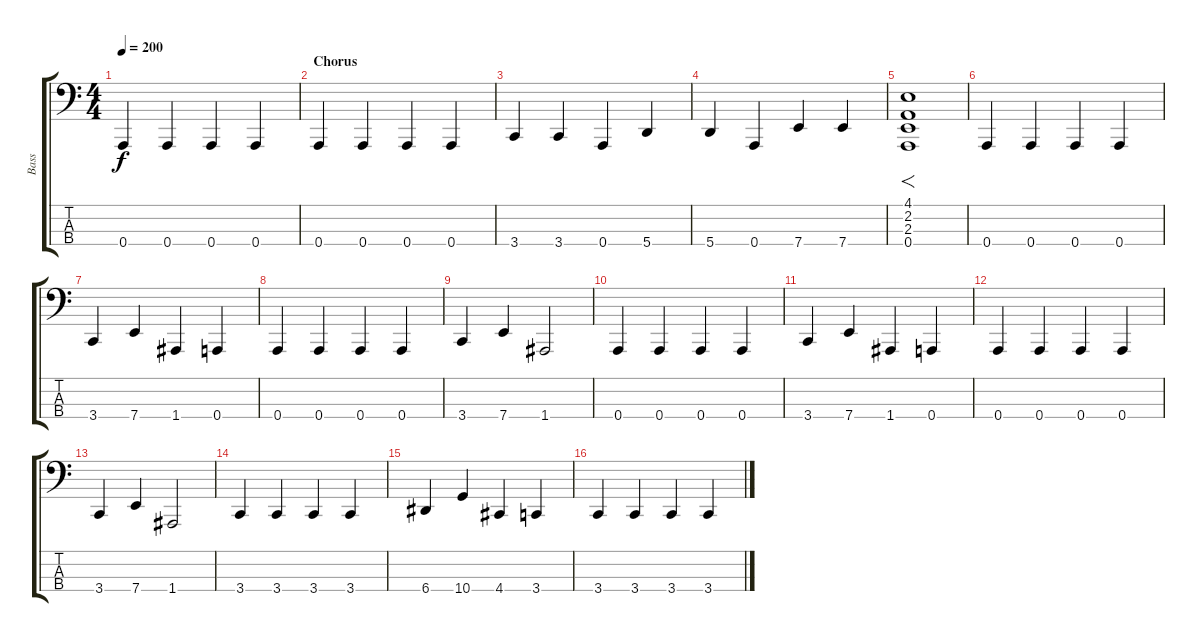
\track ("Bass" "Bass") {instrument electricbassfinger}
\staff {score tabs}
\tuning (C2 G1 D1 A0) {hide}
\ts (4 4)
\tempo 200
\clef f4
\ks c
0.4.4{dy f} 0.4.4 0.4.4 0.4.4 |
\section ("" "Chorus")
0.4.4 0.4.4 0.4.4 0.4.4 |
3.4.4 3.4.4 0.4.4 5.4.4 |
5.4.4 0.4.4 7.4.4 7.4.4 |
(4.1 2.2 2.3 0.4).1{f} |
0.4.4 0.4.4 0.4.4 0.4.4 |
3.4.4 7.4.4 1.4.4 0.4.4 |
0.4.4 0.4.4 0.4.4 0.4.4 |
3.4.4 7.4.4 1.4.2 |
0.4.4 0.4.4 0.4.4 0.4.4 |
3.4.4 7.4.4 1.4.4 0.4.4 |
0.4.4 0.4.4 0.4.4 0.4.4 |
3.4.4 7.4.4 1.4.2 |
3.4.4 3.4.4 3.4.4 3.4.4 |
6.4.4 10.4.4 4.4.4 3.4.4 |
3.4.4 3.4.4 3.4.4 3.4.4
